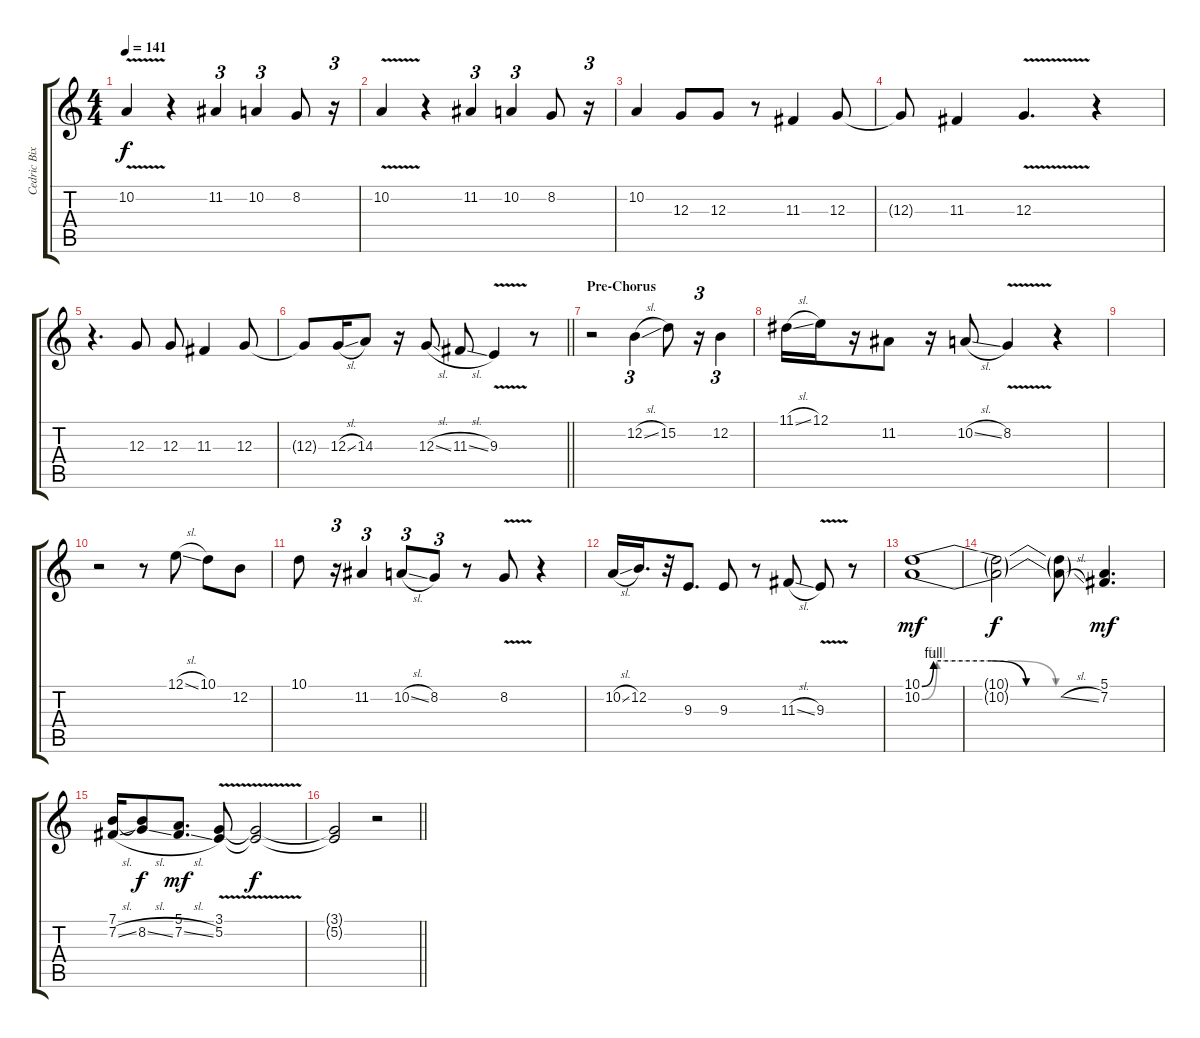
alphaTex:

\track ("Cedric Bixler-Zavala - Vocals" "Cedric Bix") {instrument flute}
\staff {score tabs}
\tuning (E4 B3 G3 D3 A2 E2) {hide}
\ts (4 4)
\tempo 141
\clef g2
\ks c
10.2{v}.4{dy f} r.4 11.2.4{tu (3 2)} 10.2.4{tu (3 2)} 8.2.8 r.16{tu (3 2)} |
10.2{v}.4 r.4 11.2.4{tu (3 2)} 10.2.4{tu (3 2)} 8.2.8 r.16{tu (3 2)} |
10.2.4 12.3.8 12.3.8 r.8 11.3.4 12.3.8 |
12.3{t}.8 11.3.4 12.3{v}.4{d} r.4 |
r.4{d} 12.3.8 12.3.8 11.3.4 12.3.8 |
\barLineRight lightlight
12.3{t}.8 12.3{sl}.16 14.3.8 r.16 12.3{sl}.8 11.3{sl}.8 9.3{v}.4 r.8 |
\section ("" "Pre-Chorus")
r.2{volume 13} 12.2{sl}.4{tu (3 2)} 15.2.8 r.16{tu (3 2)} 12.2.4{tu (3 2)} |
11.1{sl}.16 12.1.16 r.16 11.2.8 r.16 10.2{sl}.8 8.2{v}.4 r.4 |
|
r.2 r.8 12.1{sl}.8 10.1.8 12.2.8 |
10.1.8 r.16{tu (3 2)} 11.2.4{tu (3 2)} 10.2{sl}.8{tu (3 2)} 8.2.8{tu (3 2)} r.8 8.2{v}.8 r.4 |
10.2{sl}.16 12.2.16{d} r.32 9.3.8{d} 9.3.8 r.8 11.3{sl}.8 9.3{v}.8 r.8 |
(10.1{be (custom 0 0 5 4 30 4 45 0 60 0)} 10.2{be (custom 0 0 5 4 30 4 45 0 60 0)}).1{dy mf} |
(10.1{t} 10.2{t}).2{dy f} (10.1{be (hold 0 0 60 0) t} 10.2{sl t}).8 (5.1 7.2).4{d dy mf} |
(7.1 7.2{sl}).16 (7.1{t} 8.2{sl}).8{dy f} (5.1 7.2{sl}).8{d dy mf} (3.1 5.2{v}).8 (3.1{t} 5.2{t}).2{dy f volume 0} |
\barLineRight lightlight
(3.1{t} 5.2{t}).2 r.2
